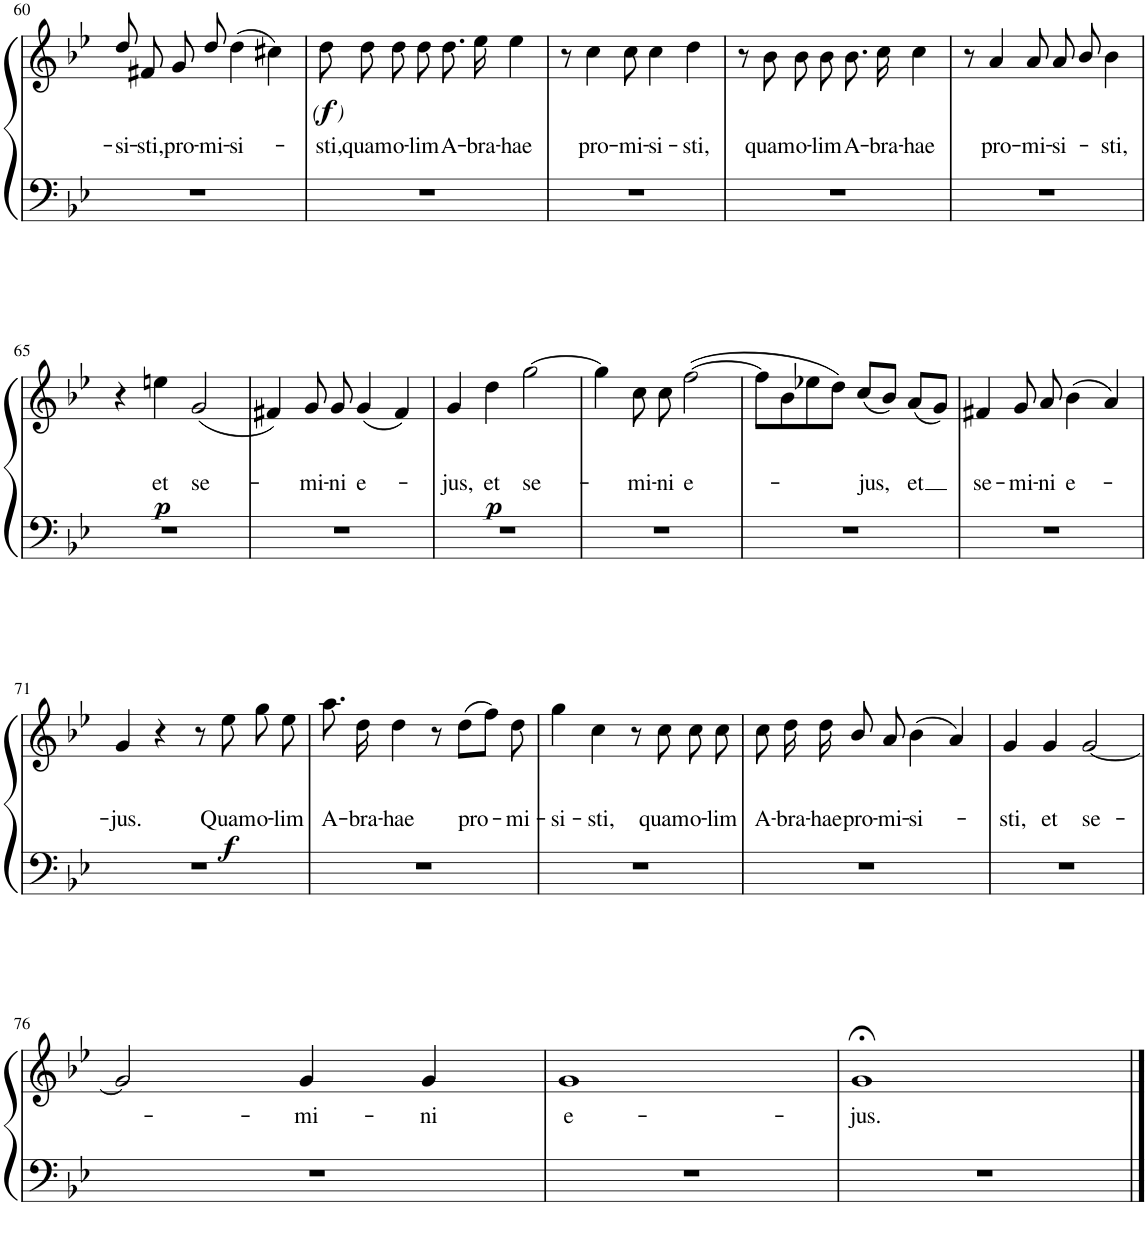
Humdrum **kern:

**kern	**kern	**text	**dynam
*part1	*part1	*part1	*part1
*staff2	*staff1	*staff1	*staff1/2
*I"Piano	*	*	*
*I'Pno.	*	*	*
!!LO:PB:g=z
*clefF4	*clefG2	*	*
*k[b-e-]	*k[b-e-]	*	*
*M4/4	*M4/4	*	*
*met(c)	*met(c)	*	*
=60	=60	=60	=60
!	!	!LO:LY:b	!
1r	8dd/	-si-	.
!	!	!LO:LY:b	!
.	8f#X/	-sti,	.
!	!	!LO:LY:b	!
.	8g/	pro-	.
!	!	!LO:LY:b	!
.	8dd/	-mi-	.
!	!	!LO:LY:b	!
.	(4dd\	-si-	.
.	4cc#X\)	.	.
=61	=61	=61	=61
!	!	!LO:LY:b	!LO:DY:b
!	!	!	!LO:DY:n=1:b
!	!	!	!LO:DY:n=2:b
1r	8dd\	-sti,	other-dynamics f other-dynamics
!	!	!LO:LY:b	!
.	8dd\	quam	.
!	!	!LO:LY:b	!
.	8dd\	o-	.
!	!	!LO:LY:b	!
.	8dd\	-lim	.
!	!	!LO:LY:b	!
.	8.dd\	A-	.
!	!	!LO:LY:b	!
.	16ee-\	-bra-	.
!	!	!LO:LY:b	!
.	4ee-\	-hae	.
=62	=62	=62	=62
1r	8r	.	.
!	!	!LO:LY:b	!
.	4cc\	pro-	.
!	!	!LO:LY:b	!
.	8cc\	-mi-	.
!	!	!LO:LY:b	!
.	4cc\	-si-	.
!	!	!LO:LY:b	!
.	4dd\	-sti,	.
=63	=63	=63	=63
1r	8r	.	.
!	!	!LO:LY:b	!
.	8b-\	quam	.
!	!	!LO:LY:b	!
.	8b-\	o-	.
!	!	!LO:LY:b	!
.	8b-\	-lim	.
!	!	!LO:LY:b	!
.	8.b-\	A-	.
!	!	!LO:LY:b	!
.	16cc\	-bra-	.
!	!	!LO:LY:b	!
.	4cc\	-hae	.
=64	=64	=64	=64
1r	8r	.	.
!	!	!LO:LY:b	!
.	4a/	pro-	.
!	!	!LO:LY:b	!
.	8a/	-mi-	.
!	!	!LO:LY:b	!
.	8a/	-si-	.
.	8b-/	.	.
!	!	!LO:LY:b	!
.	4b-\	-sti,	.
!!LO:LB:g=z
=65	=65	=65	=65
1r	4r	.	.
!	!	!LO:LY:b	!LO:DY:b
.	4een\	et	p
!	!	!LO:LY:b	!
.	(2g/	se-	.
=66	=66	=66	=66
1r	4f#X/)	.	.
!	!	!LO:LY:b	!
.	8g/	-mi-	.
!	!	!LO:LY:b	!
.	8g/	-ni	.
!	!	!LO:LY:b	!
.	(4g/	e-	.
.	4f#/)	.	.
=67	=67	=67	=67
!	!	!LO:LY:b	!
1r	4g/	-jus,	.
!	!	!LO:LY:b	!LO:DY:b
.	4dd\	et	p
!	!	!LO:LY:b	!
.	[2gg\	se-	.
=68	=68	=68	=68
1r	4gg\]	.	.
!	!	!LO:LY:b	!
.	8cc\	-mi-	.
!	!	!LO:LY:b	!
.	8cc\	-ni	.
!	!	!LO:LY:b	!
.	([2ff\	e-	.
=69	=69	=69	=69
1r	8ff\L]	.	.
.	8b-\	.	.
.	8ee-X\	.	.
.	8dd\J)	.	.
!	!	!LO:LY:b	!
.	(8cc/L	-jus,	.
.	8b-/J)	.	.
!	!	!LO:LY:b	!
.	(8a/L	et	.
.	8g/J)	.	.
=70	=70	=70	=70
!	!	!LO:LY:b	!
1r	4f#X/	se-	.
!	!	!LO:LY:b	!
.	8g/	-mi-	.
!	!	!LO:LY:b	!
.	8a/	-ni	.
!	!	!LO:LY:b	!
.	(4b-\	e-	.
.	4a/)	.	.
!!LO:LB:g=z
=71	=71	=71	=71
!	!	!LO:LY:b	!
1r	4g/	-jus.	.
.	4r	.	.
.	8r	.	.
!	!	!LO:LY:b	!LO:DY:b
.	8ee-\	Quam	f
!	!	!LO:LY:b	!
.	8gg\	o-	.
!	!	!LO:LY:b	!
.	8ee-\	-lim	.
=72	=72	=72	=72
!	!	!LO:LY:b	!
1r	8.aa\	A-	.
!	!	!LO:LY:b	!
.	16dd\	-bra-	.
!	!	!LO:LY:b	!
.	4dd\	-hae	.
.	8r	.	.
!	!	!LO:LY:b	!
.	(8dd\L	pro-	.
.	8ff\J)	.	.
!	!	!LO:LY:b	!
.	8dd\	-mi-	.
=73	=73	=73	=73
!	!	!LO:LY:b	!
1r	4gg\	-si-	.
!	!	!LO:LY:b	!
.	4cc\	-sti,	.
.	8r	.	.
!	!	!LO:LY:b	!
.	8cc\	quam	.
!	!	!LO:LY:b	!
.	8cc\	o-	.
!	!	!LO:LY:b	!
.	8cc\	-lim	.
=74	=74	=74	=74
!	!	!LO:LY:b	!
1r	8cc\	A-	.
!	!	!LO:LY:b	!
.	16dd\	-bra-	.
!	!	!LO:LY:b	!
.	16dd\	-hae	.
!	!	!LO:LY:b	!
.	8b-/	pro-	.
!	!	!LO:LY:b	!
.	8a/	-mi-	.
!	!	!LO:LY:b	!
.	(4b-\	-si-	.
.	4a/)	.	.
=75	=75	=75	=75
!	!	!LO:LY:b	!
1r	4g/	-sti,	.
!	!	!LO:LY:b	!
.	4g/	et	.
!	!	!LO:LY:b	!
.	[2g/	se-	.
!!LO:LB:g=z
=76	=76	=76	=76
1r	2g/]	.	.
!	!	!LO:LY:b	!
.	4g/	-mi-	.
!	!	!LO:LY:b	!
.	4g/	-ni	.
=77	=77	=77	=77
!	!	!LO:LY:b	!
1r	1g	e-	.
=78	=78	=78	=78
!	!	!LO:LY:b	!
1r	1g;<	-jus.	.
==	==	==	==
*-	*-	*-	*-
